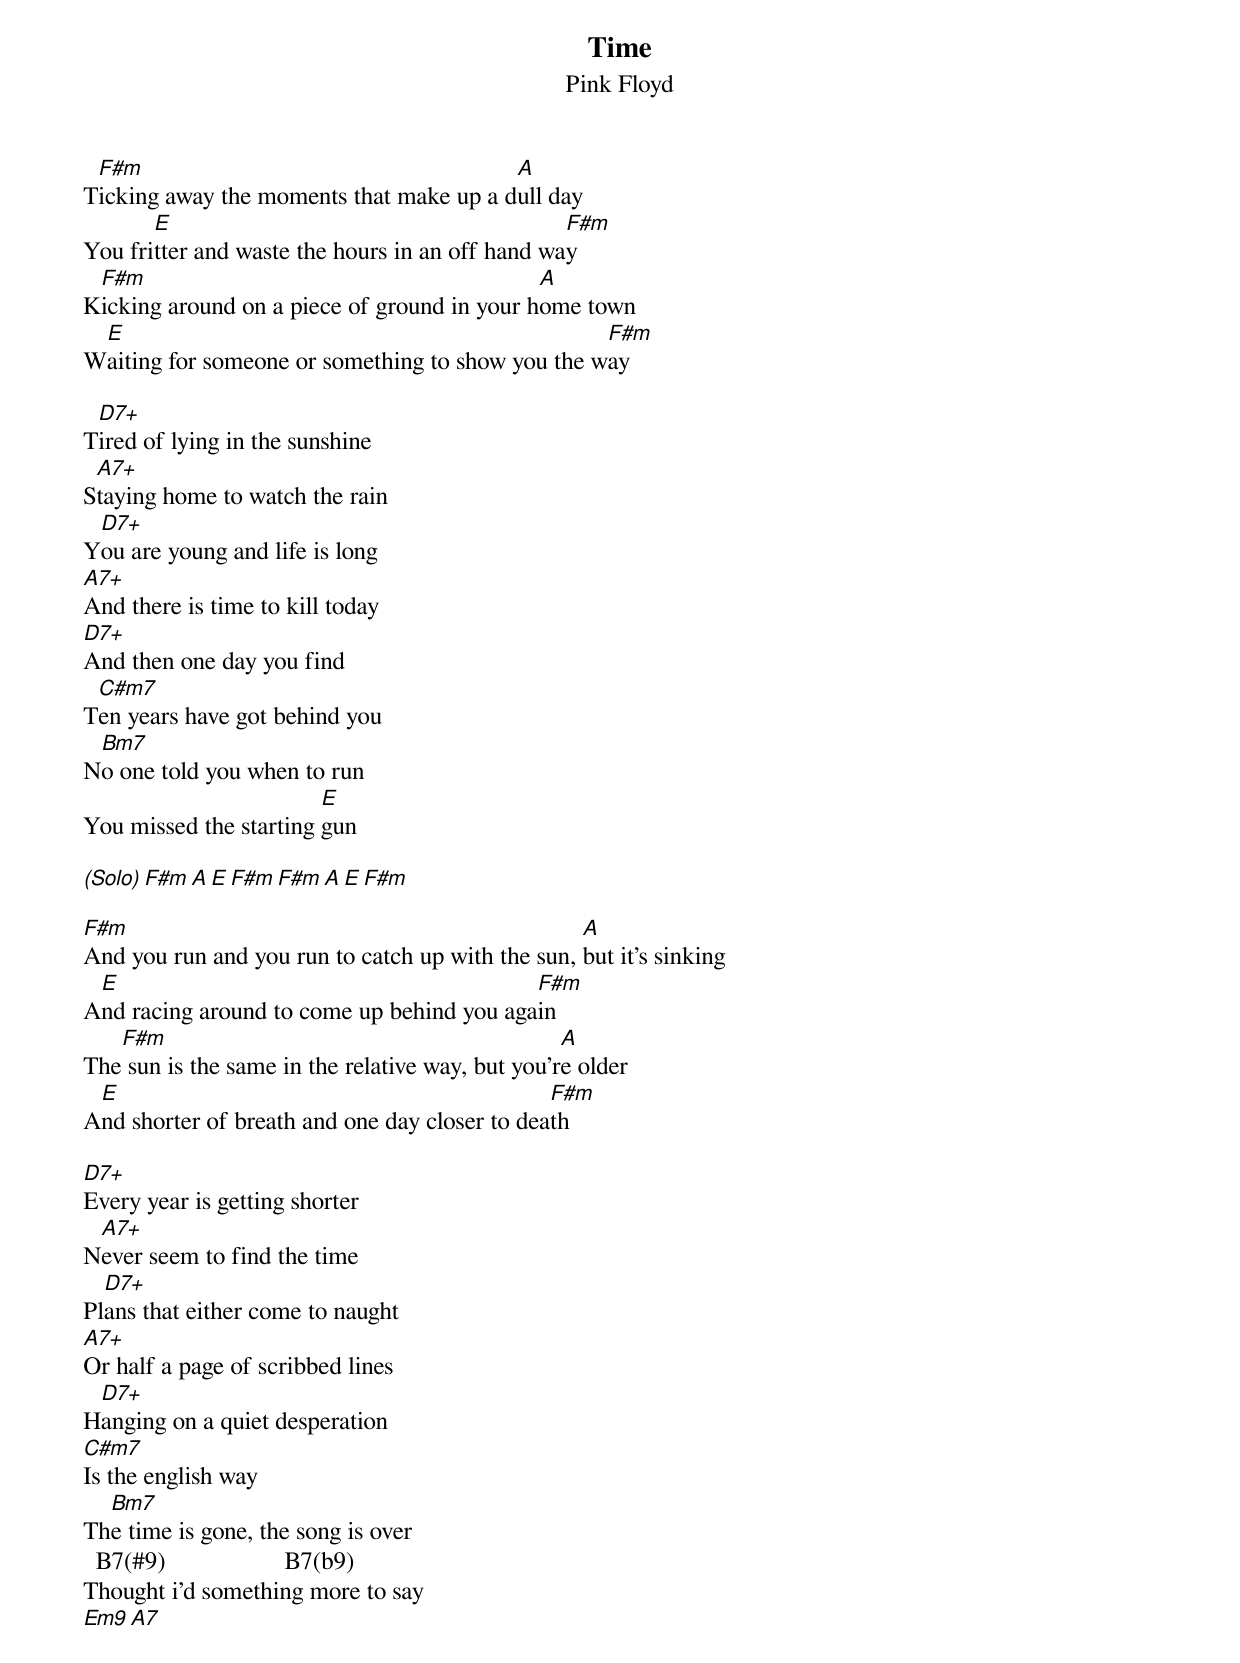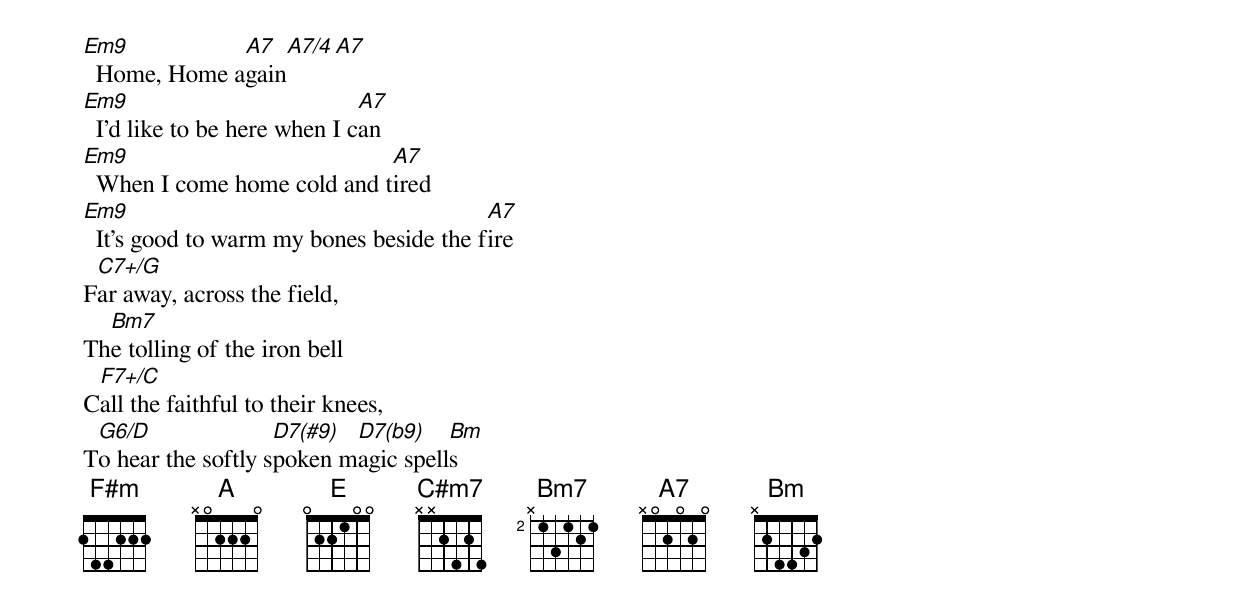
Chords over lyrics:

Time
Pink Floyd

 F#m                                     A
Ticking away the moments that make up a dull day
       E                                         F#m
You fritter and waste the hours in an off hand way
 F#m                                         A
Kicking around on a piece of ground in your home town
 E                                                F#m
Waiting for someone or something to show you the way

 D7+
Tired of lying in the sunshine
 A7+
Staying home to watch the rain
 D7+
You are young and life is long
A7+
And there is time to kill today
D7+
And then one day you find
 C#m7
Ten years have got behind you
 Bm7
No one told you when to run
                        E
You missed the starting gun

(Solo) F#m  A  E  F#m  F#m  A  E  F#m

F#m                                               A
And you run and you run to catch up with the sun, but it's sinking
 E                                         F#m
And racing around to come up behind you again
   F#m                                            A
The sun is the same in the relative way, but you're older
 E                                             F#m
And shorter of breath and one day closer to death

D7+
Every year is getting shorter
 A7+
Never seem to find the time
  D7+
Plans that either come to naught
A7+
Or half a page of scribbed lines
 D7+
Hanging on a quiet desperation
C#m7
Is the english way
  Bm7
The time is gone, the song is over
  B7(#9)                   B7(b9)
Thought i'd something more to say
Em9  A7

Em9           A7     A7/4   A7
  Home, Home again
Em9                           A7
  I'd like to be here when I can
Em9                          A7
  When I come home cold and tired
Em9                                      A7
  It's good to warm my bones beside the fire
 C7+/G
Far away, across the field,
  Bm7
The tolling of the iron bell
 F7+/C
Call the faithful to their knees,
 G6/D               D7(#9) D7(b9)    Bm
To hear the softly spoken magic spells
